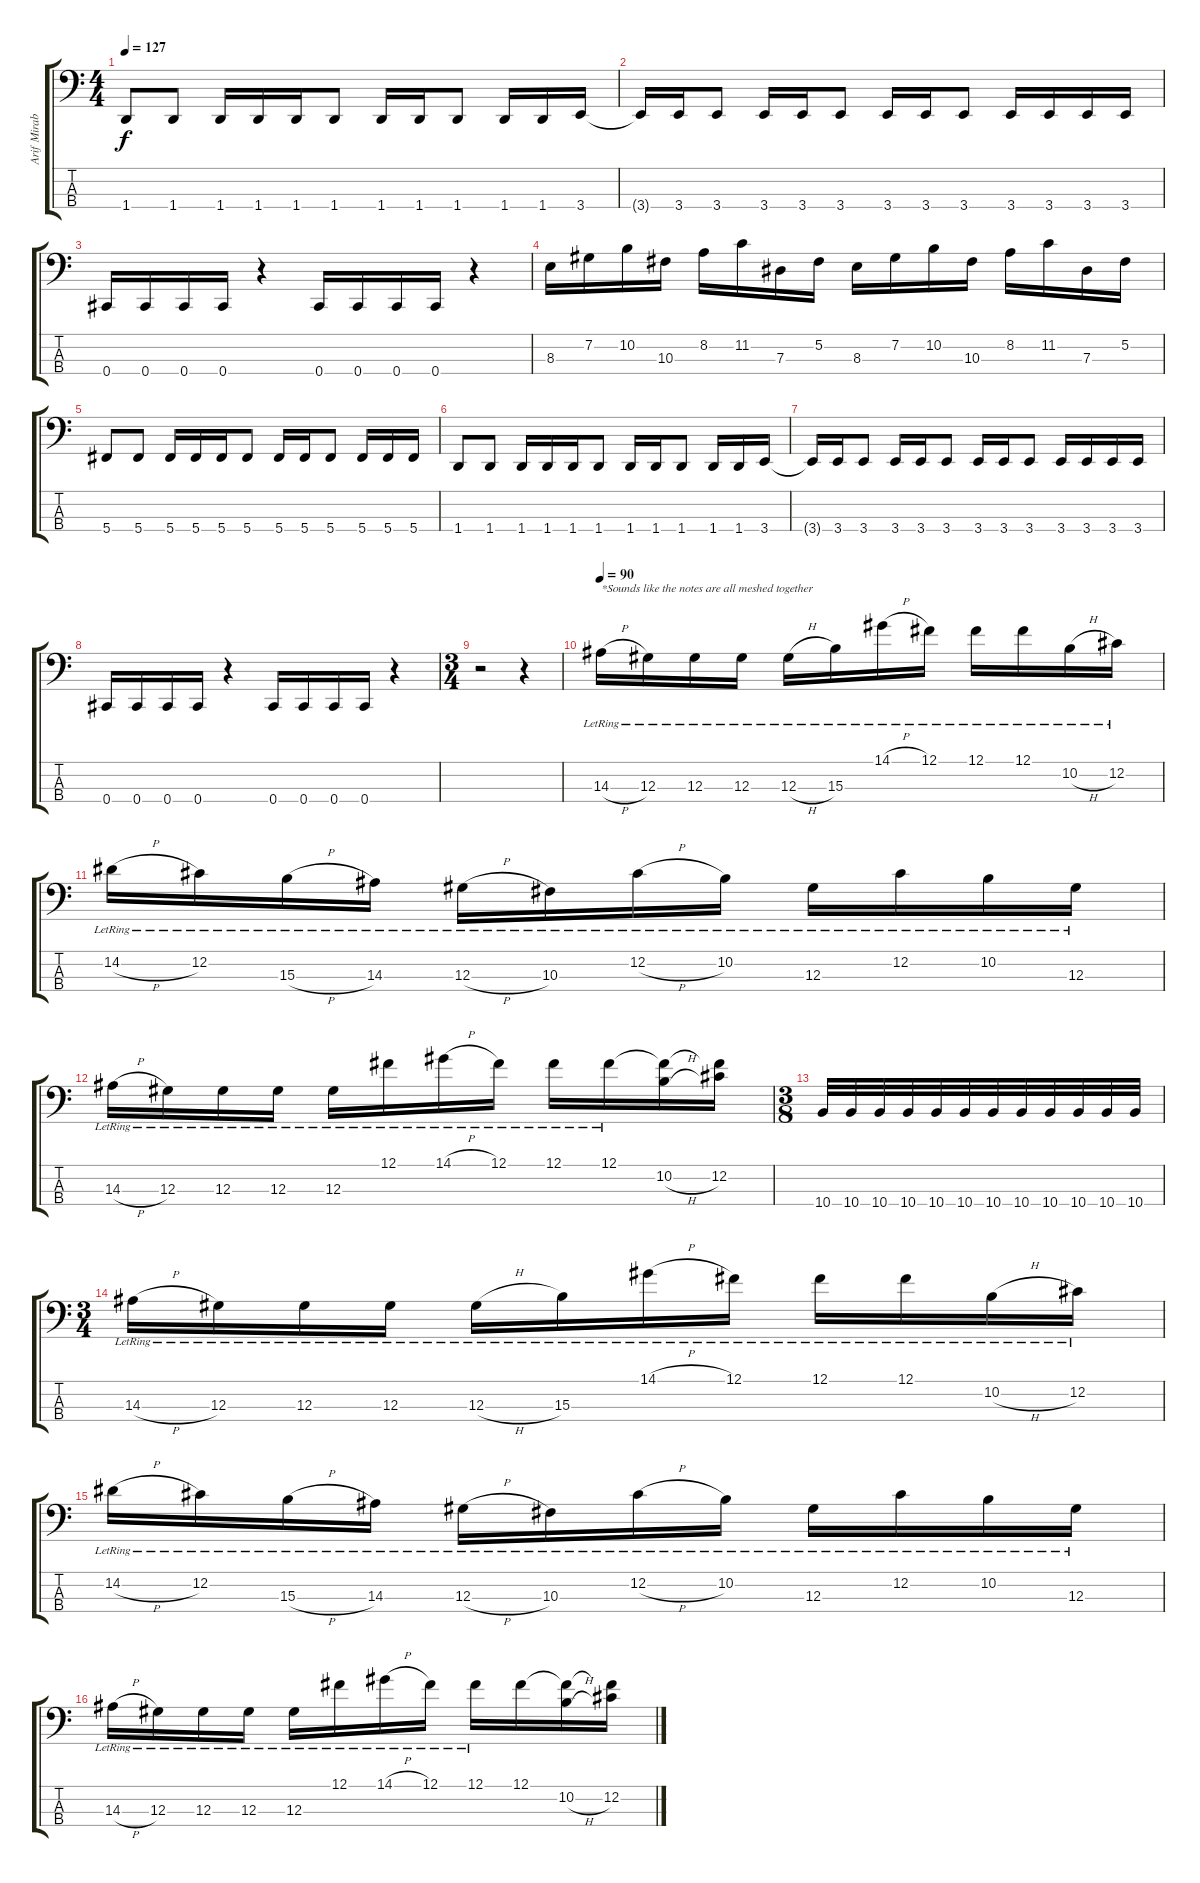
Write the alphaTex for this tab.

\track ("Arif Mirabdolbaghi" "Arif Mirab") {instrument electricbassfinger}
\staff {score tabs}
\tuning (Gb2 Db2 Ab1 Db1) {hide}
\ts (4 4)
\tempo 127
\clef f4
\ks c
1.4.8{dy f} 1.4.8 1.4.16 1.4.16 1.4.16 1.4.8 1.4.16 1.4.16 1.4.8 1.4.16 1.4.16 3.4.16 |
3.4{t}.16 3.4.16 3.4.8 3.4.16 3.4.16 3.4.8 3.4.16 3.4.16 3.4.8 3.4.16 3.4.16 3.4.16 3.4.16 |
0.4.16 0.4.16 0.4.16 0.4.16 r.4 0.4.16 0.4.16 0.4.16 0.4.16 r.4 |
8.3.16{volume 10} 7.2.16 10.2.16 10.3.16 8.2.16 11.2.16 7.3.16 5.2.16 8.3.16 7.2.16 10.2.16 10.3.16 8.2.16 11.2.16 7.3.16 5.2.16 |
5.4.8{volume 13} 5.4.8 5.4.16 5.4.16 5.4.16 5.4.8 5.4.16 5.4.16 5.4.8 5.4.16 5.4.16 5.4.16 |
1.4.8 1.4.8 1.4.16 1.4.16 1.4.16 1.4.8 1.4.16 1.4.16 1.4.8 1.4.16 1.4.16 3.4.16 |
3.4{t}.16 3.4.16 3.4.8 3.4.16 3.4.16 3.4.8 3.4.16 3.4.16 3.4.8 3.4.16 3.4.16 3.4.16 3.4.16 |
0.4.16 0.4.16 0.4.16 0.4.16 r.4 0.4.16 0.4.16 0.4.16 0.4.16 r.4 |
\ts (3 4)
r.2 r.4 |
\tempo 90
14.3{h lr}.16{txt "*Sounds like the notes are all meshed together"} 12.3{lr}.16 12.3{lr}.16 12.3{lr}.16 12.3{h lr}.16 15.3{lr}.16 14.1{h lr}.16 12.1{lr}.16 12.1{lr}.16 12.1{lr}.16 10.2{h lr}.16 12.2{lr}.16 |
14.2{h lr}.16 12.2{lr}.16 15.3{h lr}.16 14.3{lr}.16 12.3{h lr}.16 10.3{lr}.16 12.2{h lr}.16 10.2{lr}.16 12.3{lr}.16 12.2{lr}.16 10.2{lr}.16 12.3{lr}.16 |
14.3{h lr}.16 12.3{lr}.16 12.3{lr}.16 12.3{lr}.16 12.3{lr}.16 12.1{lr}.16 14.1{h lr}.16 12.1{lr}.16 12.1{lr}.16 12.1{lr}.16 (12.1{t} 10.2{h}).16 (12.1{t} 12.2).16 |
\ts (3 8)
10.4.32 10.4.32 10.4.32 10.4.32 10.4.32 10.4.32 10.4.32 10.4.32 10.4.32 10.4.32 10.4.32 10.4.32 |
\ts (3 4)
14.3{h lr}.16 12.3{lr}.16 12.3{lr}.16 12.3{lr}.16 12.3{h lr}.16 15.3{lr}.16 14.1{h lr}.16 12.1{lr}.16 12.1{lr}.16 12.1{lr}.16 10.2{h lr}.16 12.2{lr}.16 |
14.2{h lr}.16 12.2{lr}.16 15.3{h lr}.16 14.3{lr}.16 12.3{h lr}.16 10.3{lr}.16 12.2{h lr}.16 10.2{lr}.16 12.3{lr}.16 12.2{lr}.16 10.2{lr}.16 12.3{lr}.16 |
14.3{h lr}.16 12.3{lr}.16 12.3{lr}.16 12.3{lr}.16 12.3{lr}.16 12.1{lr}.16 14.1{h lr}.16 12.1{lr}.16 12.1{lr}.16 12.1.16 (12.1{t} 10.2{h}).16 (12.1{t} 12.2).16
